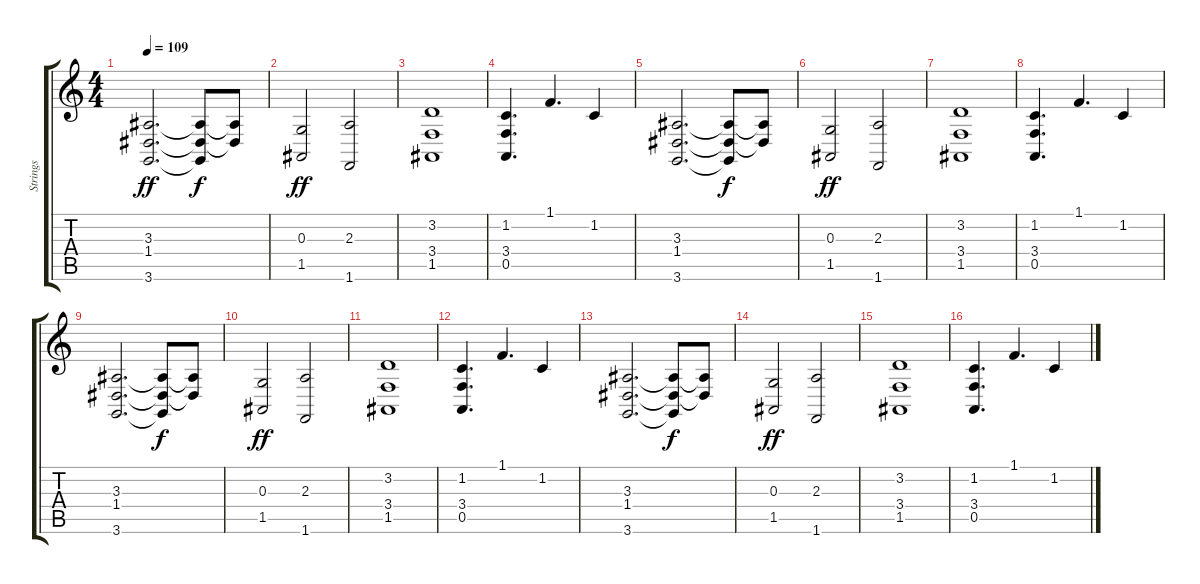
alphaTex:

\track ("Strings" "Strings") {instrument stringensemble1}
\staff {score tabs}
\tuning (E4 B3 G3 D3 A2 E2) {hide}
\ts (4 4)
\tempo 109
\clef g2
\ks c
(3.3 1.4 3.6).2{d dy ff} (3.3{t} 1.4{t} 3.6{t}).8{dy f} (3.3{t} 1.4{t}).8 |
(0.3 1.5).2{dy ff} (2.3 1.6).2 |
(3.2 3.4 1.5).1 |
(1.2 3.4 0.5).4{d} 1.1.4{d} 1.2.4 |
(3.3 1.4 3.6).2{d} (3.3{t} 1.4{t} 3.6{t}).8{dy f} (3.3{t} 1.4{t}).8 |
(0.3 1.5).2{dy ff} (2.3 1.6).2 |
(3.2 3.4 1.5).1 |
(1.2 3.4 0.5).4{d} 1.1.4{d} 1.2.4 |
(3.3 1.4 3.6).2{d} (3.3{t} 1.4{t} 3.6{t}).8{dy f} (3.3{t} 1.4{t}).8 |
(0.3 1.5).2{dy ff} (2.3 1.6).2 |
(3.2 3.4 1.5).1 |
(1.2 3.4 0.5).4{d} 1.1.4{d} 1.2.4 |
(3.3 1.4 3.6).2{d} (3.3{t} 1.4{t} 3.6{t}).8{dy f} (3.3{t} 1.4{t}).8 |
(0.3 1.5).2{dy ff} (2.3 1.6).2 |
(3.2 3.4 1.5).1 |
(1.2 3.4 0.5).4{d} 1.1.4{d} 1.2.4
